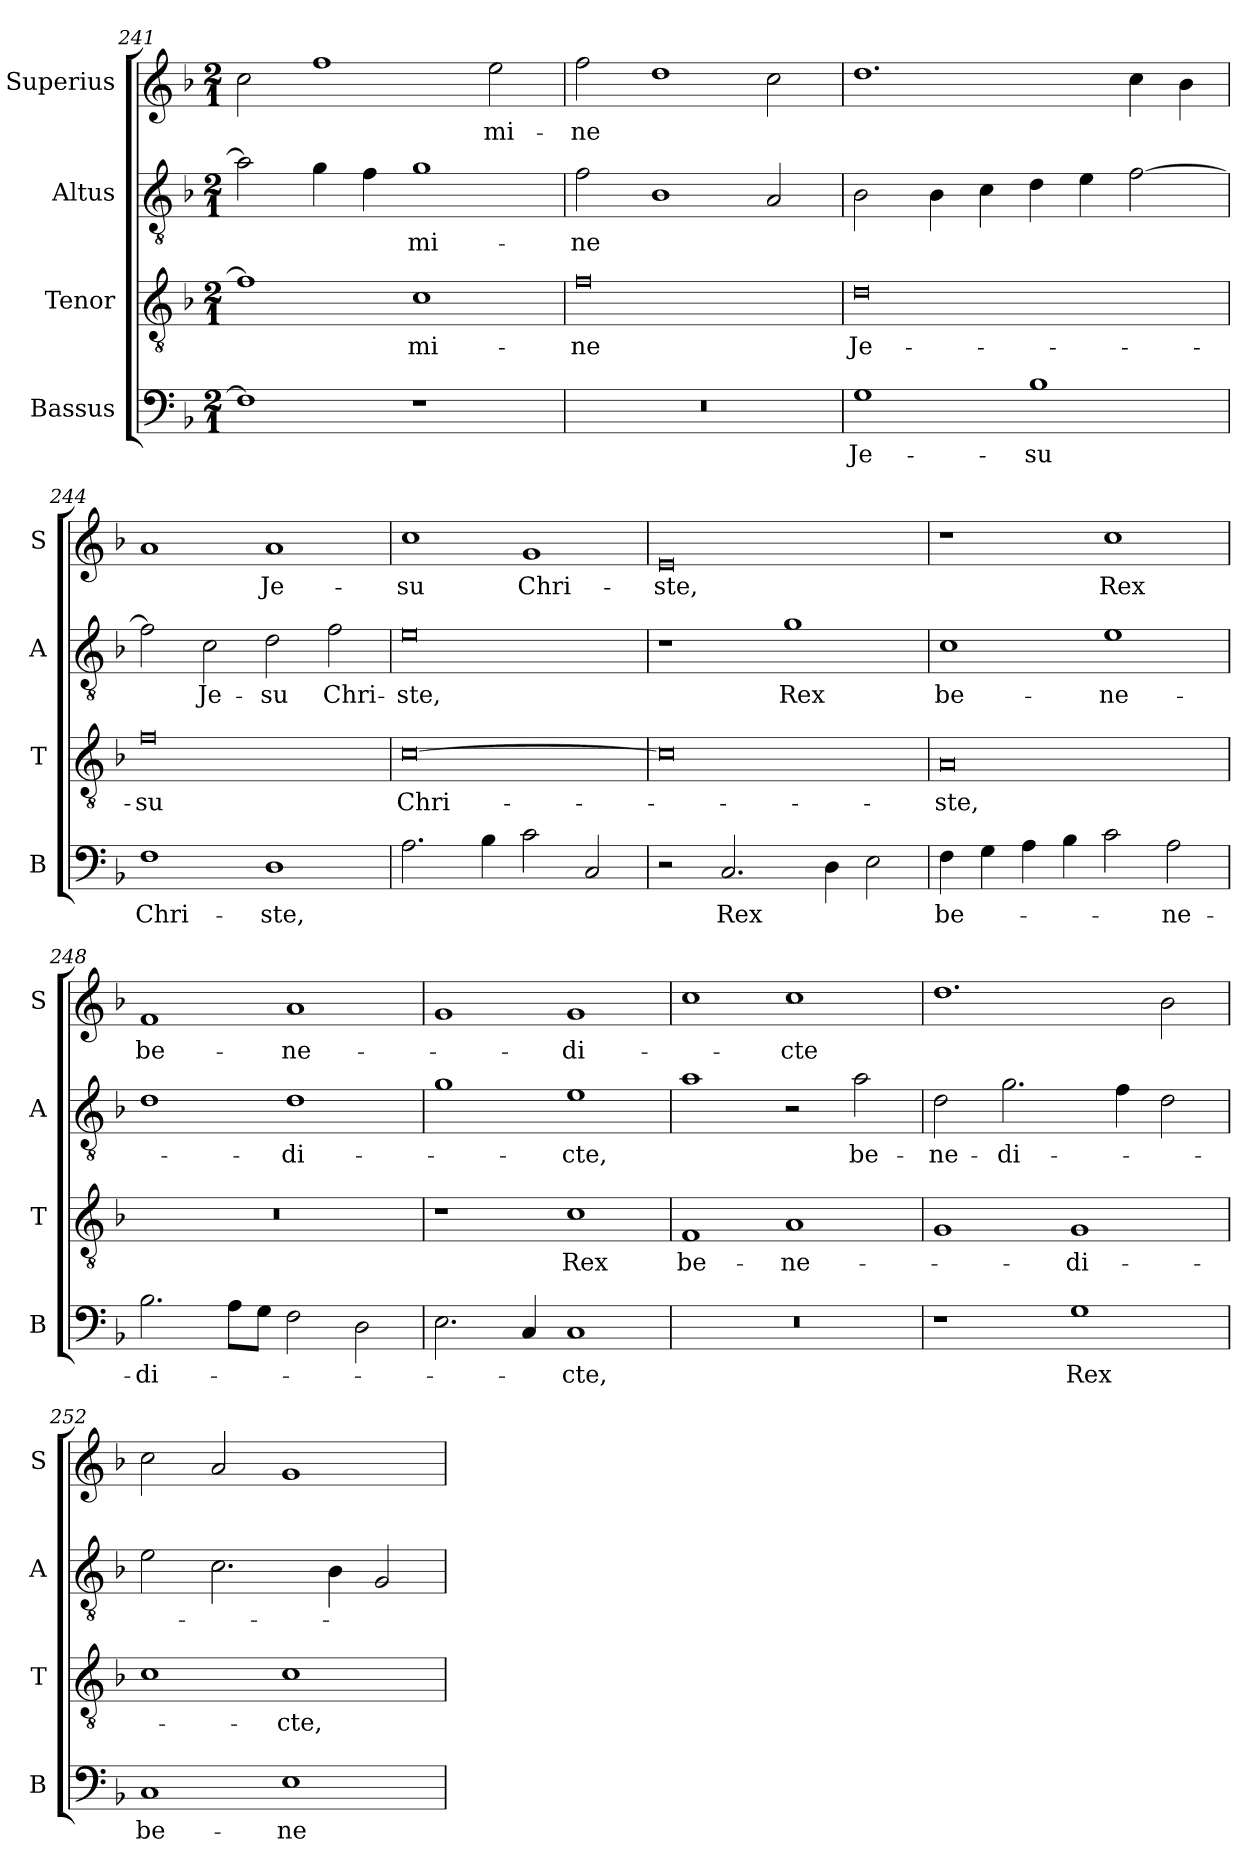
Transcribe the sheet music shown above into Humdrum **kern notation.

**kern	**text	**kern	**text	**kern	**text	**kern	**text
*part4	*part4	*part3	*part3	*part2	*part2	*part1	*part1
*staff4	*staff4	*staff3	*staff3	*staff2	*staff2	*staff1	*staff1
*I"Bassus	*	*I"Tenor	*	*I"Altus	*	*I"Superius	*
*I'B	*	*I'T	*	*I'A	*	*I'S	*
*clefF4	*	*clefGv2	*	*clefGv2	*	*clefG2	*
*k[b-]	*	*k[b-]	*	*k[b-]	*	*k[b-]	*
*F:	*	*F:	*	*F:	*	*F:	*
*M2/1	*	*M2/1	*	*M2/1	*	*M2/1	*
=241	=241	=241	=241	=241	=241	=241	=241
1F]	.	1f]	.	2a]	.	2cc	.
.	.	.	.	4g	.	1ff	.
.	.	.	.	4f	.	.	.
1r	.	1c	-mi-	1g	-mi-	.	.
.	.	.	.	.	.	2ee	-mi-
=242	=242	=242	=242	=242	=242	=242	=242
0r	.	0f	-ne	2f	-ne	2ff	-ne
.	.	.	.	1B-	.	1dd	.
.	.	.	.	2A	.	2cc	.
=243	=243	=243	=243	=243	=243	=243	=243
1G	Je-	0d	Je-	2B-	.	1.dd	.
.	.	.	.	4B-	.	.	.
.	.	.	.	4c	.	.	.
1B-	-su	.	.	4d	.	.	.
.	.	.	.	4e	.	.	.
.	.	.	.	[2f	.	4cc	.
.	.	.	.	.	.	4b-	.
=244	=244	=244	=244	=244	=244	=244	=244
1F	Chri-	0f	-su	2f]	.	1a	.
.	.	.	.	2c	Je-	.	.
1D	-ste,	.	.	2d	-su	1a	Je-
.	.	.	.	2f	Chri-	.	.
=245	=245	=245	=245	=245	=245	=245	=245
2.A	.	[0c	Chri-	0e	-ste,	1cc	-su
4B-	.	.	.	.	.	.	.
2c	.	.	.	.	.	1g	Chri-
2C	.	.	.	.	.	.	.
=246	=246	=246	=246	=246	=246	=246	=246
2r	.	0c]	.	1r	.	0e	-ste,
2.C	Rex	.	.	.	.	.	.
.	.	.	.	1g	Rex	.	.
4D	.	.	.	.	.	.	.
2E	.	.	.	.	.	.	.
=247	=247	=247	=247	=247	=247	=247	=247
4F	be-	0A	-ste,	1c	be-	1r	.
4G	.	.	.	.	.	.	.
4A	.	.	.	.	.	.	.
4B-	.	.	.	.	.	.	.
2c	.	.	.	1e	-ne-	1cc	Rex
2A	-ne-	.	.	.	.	.	.
=248	=248	=248	=248	=248	=248	=248	=248
2.B-	-di-	0r	.	1d	.	1f	be-
8AL	.	.	.	.	.	.	.
8GJ	.	.	.	.	.	.	.
2F	.	.	.	1d	-di-	1a	-ne-
2D	.	.	.	.	.	.	.
=249	=249	=249	=249	=249	=249	=249	=249
2.E	.	1r	.	1g	.	1g	.
4C	.	.	.	.	.	.	.
1C	-cte,	1c	Rex	1e	-cte,	1g	-di-
=250	=250	=250	=250	=250	=250	=250	=250
0r	.	1F	be-	1a	.	1cc	.
.	.	1A	-ne-	2r	.	1cc	-cte
.	.	.	.	2a	be-	.	.
=251	=251	=251	=251	=251	=251	=251	=251
1r	.	1G	.	2d	-ne-	1.dd	.
.	.	.	.	2.g	-di-	.	.
1G	Rex	1G	-di-	.	.	.	.
.	.	.	.	4f	.	.	.
.	.	.	.	2d	.	2b-	.
=252	=252	=252	=252	=252	=252	=252	=252
1C	be-	1c	.	2e	.	2cc	.
.	.	.	.	2.c	.	2a	.
1E	-ne-	1c	-cte,	.	.	1g	.
.	.	.	.	4B-	.	.	.
.	.	.	.	2G	.	.	.
=	=	=	=	=	=	=	=
*-	*-	*-	*-	*-	*-	*-	*-
